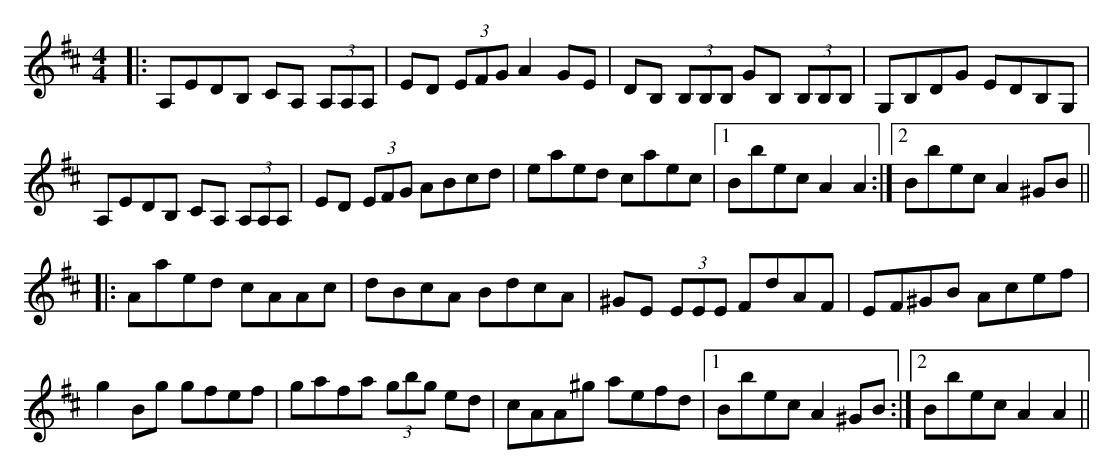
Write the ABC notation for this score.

X:1
M:4/4
K:Amix
|:A,EDB, CA, (3A,A,A,|ED (3EFG A2GE|DB, (3B,B,B, GB, (3B,B,B,|G,B,DG EDB,G,|
A,EDB, CA, (3A,A,A,|ED (3EFG ABcd|eaed caec|1 Bbec A2A2:|2 Bbec A2^GB||
|:Aaed cAAc|dBcA BdcA|^GE (3EEE FdAF|EF^GB Acef|
g2Bg gfef|gafa (3gbg ed|cAA^g aefd|1 Bbec A2^GB:|2 Bbec A2A2||
